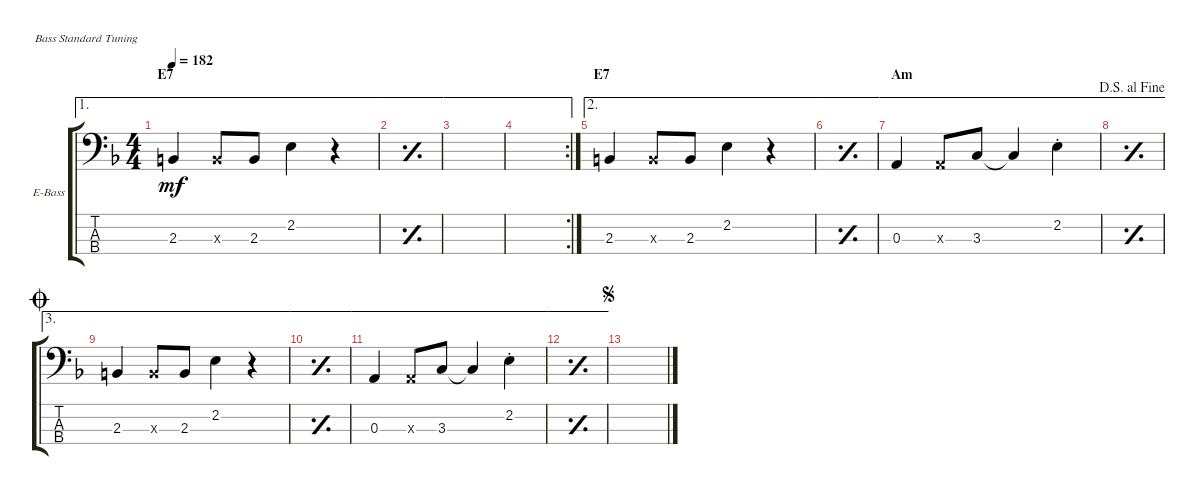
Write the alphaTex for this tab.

\defaultSystemsLayout 4
\bracketExtendMode groupsimilarinstruments
\firstSystemTrackNameOrientation horizontal
\otherSystemsTrackNameOrientation horizontal
\track ("Bass" "E-Bass") {instrument electricbassfinger}
\staff {score tabs}
\tuning (G2 D2 A1 E1)
\ae 1
\ts (4 4)
\section ("" "E7")
\tempo 182
\clef f4
\scale
0.416867
\ks f
2.3.4{dy mf} 2.3{x}.8 2.3.8 2.2.4 r.4 |
\ae 1
\simile simple
\scale
0.198411 |
\ae 1
\scale
0.198411 |
\ae 1
\rc 2
\scale
0.186301 |
\ae 2
\section ("" "E7")
\simile none
2.3.4 2.3{x}.8 2.3.8 2.2.4 r.4 |
\ae 2
\simile simple
|
\ae 2
\section ("" "Am")
\simile none
0.3.4 0.3{x}.8 3.3.8 3.3{t}.4 2.2{st}.4 |
\ae 2
\jump dalsegnoalfine
\simile simple
|
\ae 3
\jump coda
\simile none
2.3.4 2.3{x}.8 2.3.8 2.2.4 r.4 |
\ae 3
\simile simple
|
\ae 3
\simile none
0.3.4 0.3{x}.8 3.3.8 3.3{t}.4 2.2{st}.4 |
\ae 3
\simile simple
|
\jump segno
